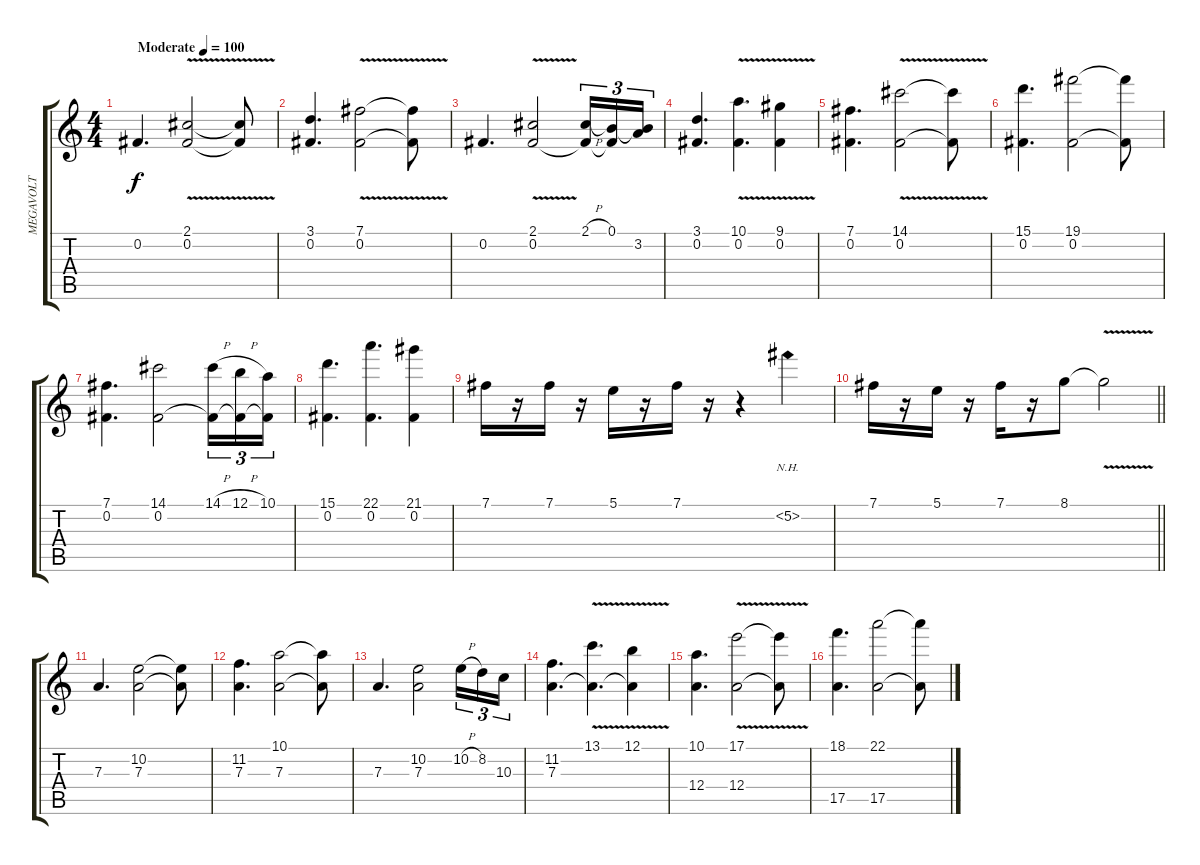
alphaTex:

\track ("MEGAVOLT" "MEGAVOLT") {instrument distortionguitar}
\staff {score tabs}
\tuning (B3 Gb3 D3 A2 E2 B1) {hide}
\ts (4 4)
\tempo (100 "Moderate")
\clef g2
\ks c
0.2.4{d dy f instrument distortionguitar} (2.1{v} 0.2).2 (2.1{t} 0.2{t}).8 |
(3.1 0.2).4{d} (7.1{v} 0.2).2 (7.1{t} 0.2{t}).8 |
0.2.4{d} (2.1{v} 0.2).2 (2.1{h} 0.2{t}).16{tu (3 2)} (0.1 0.2{t}).16{tu (3 2)} (0.1{t} 3.2).16{tu (3 2)} |
(3.1 0.2).4{d} (10.1{v} 0.2).4{d} (9.1{v} 0.2).4 |
(7.1 0.2).4{d} (14.1{v} 0.2).2 (14.1{t} 0.2{t}).8 |
(15.1 0.2).4{d} (19.1 0.2).2 (19.1{t} 0.2{t}).8 |
(7.1 0.2).4{d} (14.1 0.2).2 (14.1{h} 0.2{t}).16{tu (3 2)} (12.1{h} 0.2{t}).16{tu (3 2)} (10.1 0.2{t}).16{tu (3 2)} |
(15.1 0.2).4{d} (22.1 0.2).4{d} (21.1 0.2).4 |
7.1.16 r.16 7.1.16 r.16 5.1.16 r.16 7.1.16 r.16 r.4 5.2{nh}.4 |
\barLineRight lightlight
7.1.16 r.16 5.1.16 r.16 7.1.16 r.16 8.1.8 8.1{v t}.2 |
7.3.4{d} (10.2 7.3).2 (10.2{t} 7.3{t}).8 |
(11.2 7.3).4{d} (10.1 7.3).2 (10.1{t} 7.3{t}).8 |
7.3.4{d} (10.2 7.3).2 10.2{h}.16{tu (3 2)} 8.2.16{tu (3 2)} 10.3.16{tu (3 2)} |
(11.2 7.3).4{d} (13.1{v} 7.3{t}).4{d} (12.1{v} 7.3{t}).4 |
(10.1 12.4).4{d} (17.1{v} 12.4).2 (17.1{t} 12.4{t}).8 |
(18.1 17.5).4{d} (22.1 17.5).2 (22.1{t} 17.5{t}).8
